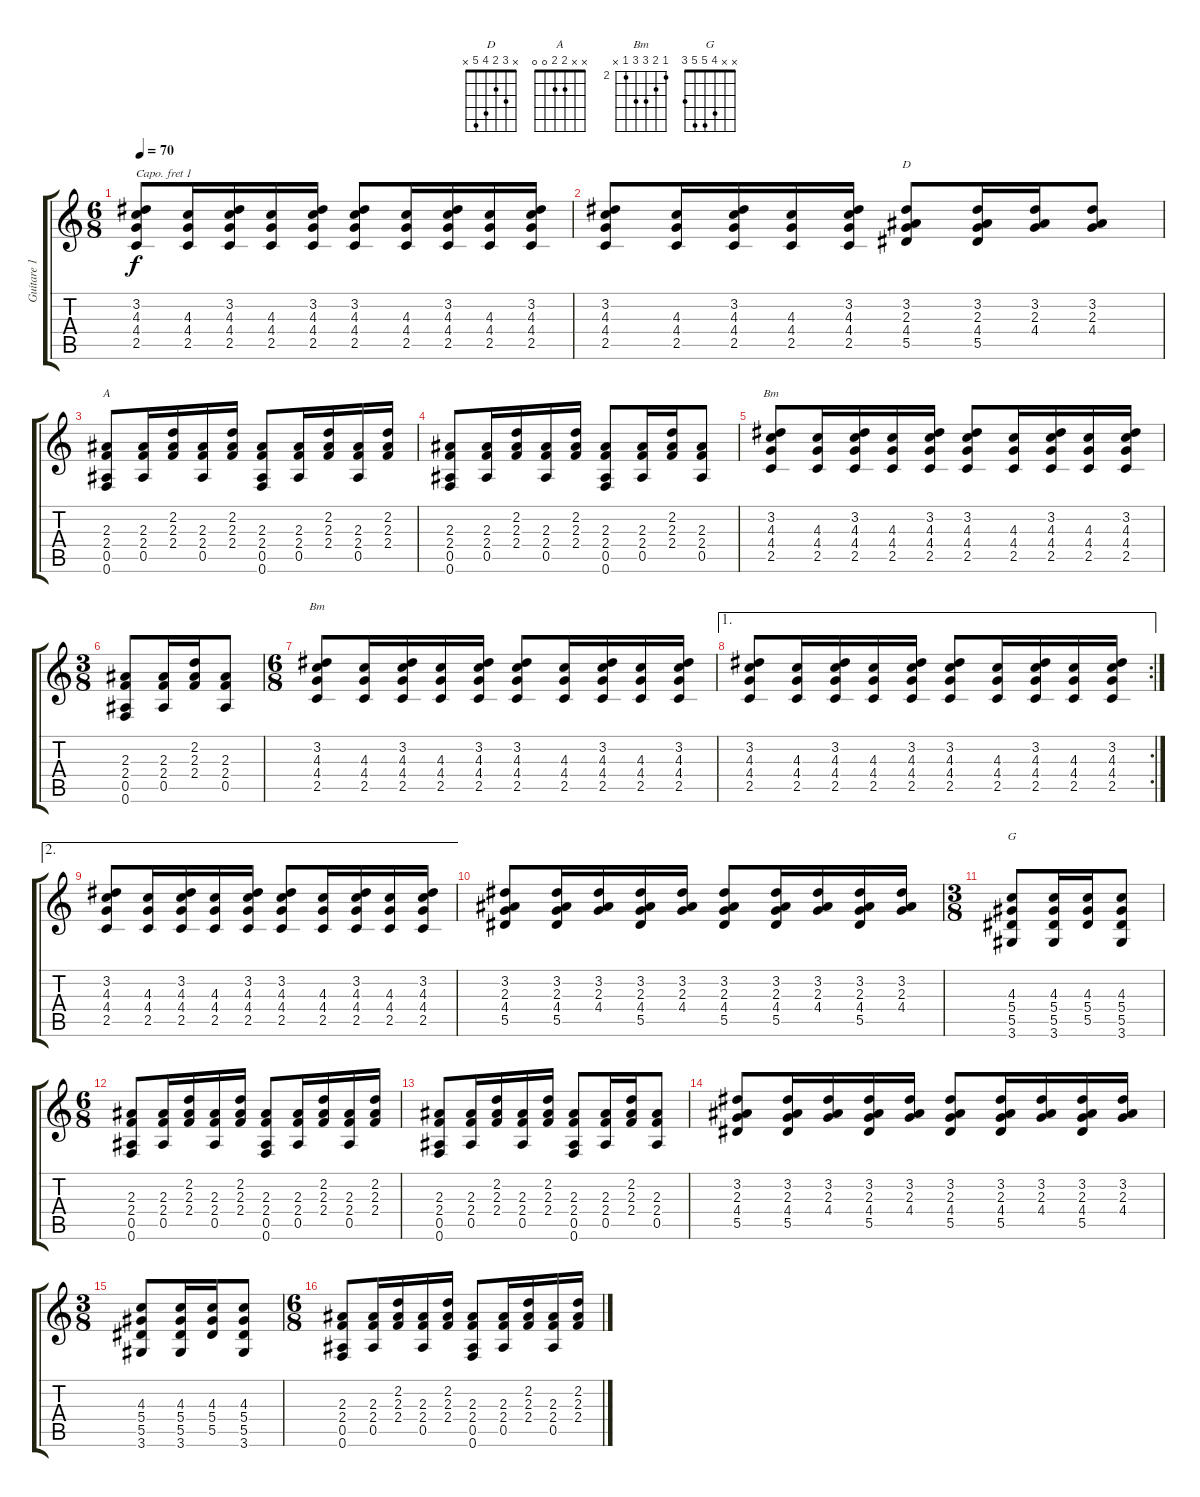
\track ("Guitare 1" "Guitare 1") {instrument acousticguitarnylon}
\staff {score tabs}
\capo 1
\tuning (E4 B3 G3 D3 A2 E2) {hide}
\chord ("D" x 3 2 4 5 x)
\chord ("A" x x 2 2 0 0)
\chord ("Bm" x 3 4 4 2 x)
\chord ("Bm" 2 3 4 4 2 x) {firstfret 2}
\chord ("G" x x 4 5 5 3)
\ts (6 8)
\tempo 70
\clef g2
\ks c
(3.2 4.3 4.4 2.5).8{dy f} (4.3 4.4 2.5).16 (3.2 4.3 4.4 2.5).16 (4.3 4.4 2.5).16 (3.2 4.3 4.4 2.5).16 (3.2 4.3 4.4 2.5).8 (4.3 4.4 2.5).16 (3.2 4.3 4.4 2.5).16 (4.3 4.4 2.5).16 (3.2 4.3 4.4 2.5).16 |
(3.2 4.3 4.4 2.5).8 (4.3 4.4 2.5).16 (3.2 4.3 4.4 2.5).16 (4.3 4.4 2.5).16 (3.2 4.3 4.4 2.5).16 (3.2 2.3 4.4 5.5).8{ch "D"} (3.2 2.3 4.4 5.5).16 (3.2 2.3 4.4).16 (3.2 2.3 4.4).8 |
(2.3 2.4 0.5 0.6).8{ch "A"} (2.3 2.4 0.5).16 (2.2 2.3 2.4).16 (2.3 2.4 0.5).16 (2.2 2.3 2.4).16 (2.3 2.4 0.5 0.6).8 (2.3 2.4 0.5).16 (2.2 2.3 2.4).16 (2.3 2.4 0.5).16 (2.2 2.3 2.4).16 |
(2.3 2.4 0.5 0.6).8 (2.3 2.4 0.5).16 (2.2 2.3 2.4).16 (2.3 2.4 0.5).16 (2.2 2.3 2.4).16 (2.3 2.4 0.5 0.6).8 (2.3 2.4 0.5).16 (2.2 2.3 2.4).16 (2.3 2.4 0.5).8 |
(3.2 4.3 4.4 2.5).8{ch "Bm"} (4.3 4.4 2.5).16 (3.2 4.3 4.4 2.5).16 (4.3 4.4 2.5).16 (3.2 4.3 4.4 2.5).16 (3.2 4.3 4.4 2.5).8 (4.3 4.4 2.5).16 (3.2 4.3 4.4 2.5).16 (4.3 4.4 2.5).16 (3.2 4.3 4.4 2.5).16 |
\ts (3 8)
(2.3 2.4 0.5 0.6).8 (2.3 2.4 0.5).16 (2.2 2.3 2.4).16 (2.3 2.4 0.5).8 |
\ts (6 8)
(3.2 4.3 4.4 2.5).8{ch "Bm"} (4.3 4.4 2.5).16 (3.2 4.3 4.4 2.5).16 (4.3 4.4 2.5).16 (3.2 4.3 4.4 2.5).16 (3.2 4.3 4.4 2.5).8 (4.3 4.4 2.5).16 (3.2 4.3 4.4 2.5).16 (4.3 4.4 2.5).16 (3.2 4.3 4.4 2.5).16 |
\ae 1
\rc 2
(3.2 4.3 4.4 2.5).8 (4.3 4.4 2.5).16 (3.2 4.3 4.4 2.5).16 (4.3 4.4 2.5).16 (3.2 4.3 4.4 2.5).16 (3.2 4.3 4.4 2.5).8 (4.3 4.4 2.5).16 (3.2 4.3 4.4 2.5).16 (4.3 4.4 2.5).16 (3.2 4.3 4.4 2.5).16 |
\ae 2
(3.2 4.3 4.4 2.5).8 (4.3 4.4 2.5).16 (3.2 4.3 4.4 2.5).16 (4.3 4.4 2.5).16 (3.2 4.3 4.4 2.5).16 (3.2 4.3 4.4 2.5).8 (4.3 4.4 2.5).16 (3.2 4.3 4.4 2.5).16 (4.3 4.4 2.5).16 (3.2 4.3 4.4 2.5).16 |
(3.2 2.3 4.4 5.5).8 (3.2 2.3 4.4 5.5).16 (3.2 2.3 4.4).16 (3.2 2.3 4.4 5.5).16 (3.2 2.3 4.4).16 (3.2 2.3 4.4 5.5).8 (3.2 2.3 4.4 5.5).16 (3.2 2.3 4.4).16 (3.2 2.3 4.4 5.5).16 (3.2 2.3 4.4).16 |
\ts (3 8)
(4.3 5.4 5.5 3.6).8{ch "G"} (4.3 5.4 5.5 3.6).16 (4.3 5.4 5.5).16 (4.3 5.4 5.5 3.6).8 |
\ts (6 8)
(2.3 2.4 0.5 0.6).8 (2.3 2.4 0.5).16 (2.2 2.3 2.4).16 (2.3 2.4 0.5).16 (2.2 2.3 2.4).16 (2.3 2.4 0.5 0.6).8 (2.3 2.4 0.5).16 (2.2 2.3 2.4).16 (2.3 2.4 0.5).16 (2.2 2.3 2.4).16 |
(2.3 2.4 0.5 0.6).8 (2.3 2.4 0.5).16 (2.2 2.3 2.4).16 (2.3 2.4 0.5).16 (2.2 2.3 2.4).16 (2.3 2.4 0.5 0.6).8 (2.3 2.4 0.5).16 (2.2 2.3 2.4).16 (2.3 2.4 0.5).8 |
(3.2 2.3 4.4 5.5).8 (3.2 2.3 4.4 5.5).16 (3.2 2.3 4.4).16 (3.2 2.3 4.4 5.5).16 (3.2 2.3 4.4).16 (3.2 2.3 4.4 5.5).8 (3.2 2.3 4.4 5.5).16 (3.2 2.3 4.4).16 (3.2 2.3 4.4 5.5).16 (3.2 2.3 4.4).16 |
\ts (3 8)
(4.3 5.4 5.5 3.6).8 (4.3 5.4 5.5 3.6).16 (4.3 5.4 5.5).16 (4.3 5.4 5.5 3.6).8 |
\ts (6 8)
(2.3 2.4 0.5 0.6).8 (2.3 2.4 0.5).16 (2.2 2.3 2.4).16 (2.3 2.4 0.5).16 (2.2 2.3 2.4).16 (2.3 2.4 0.5 0.6).8 (2.3 2.4 0.5).16 (2.2 2.3 2.4).16 (2.3 2.4 0.5).16 (2.2 2.3 2.4).16
